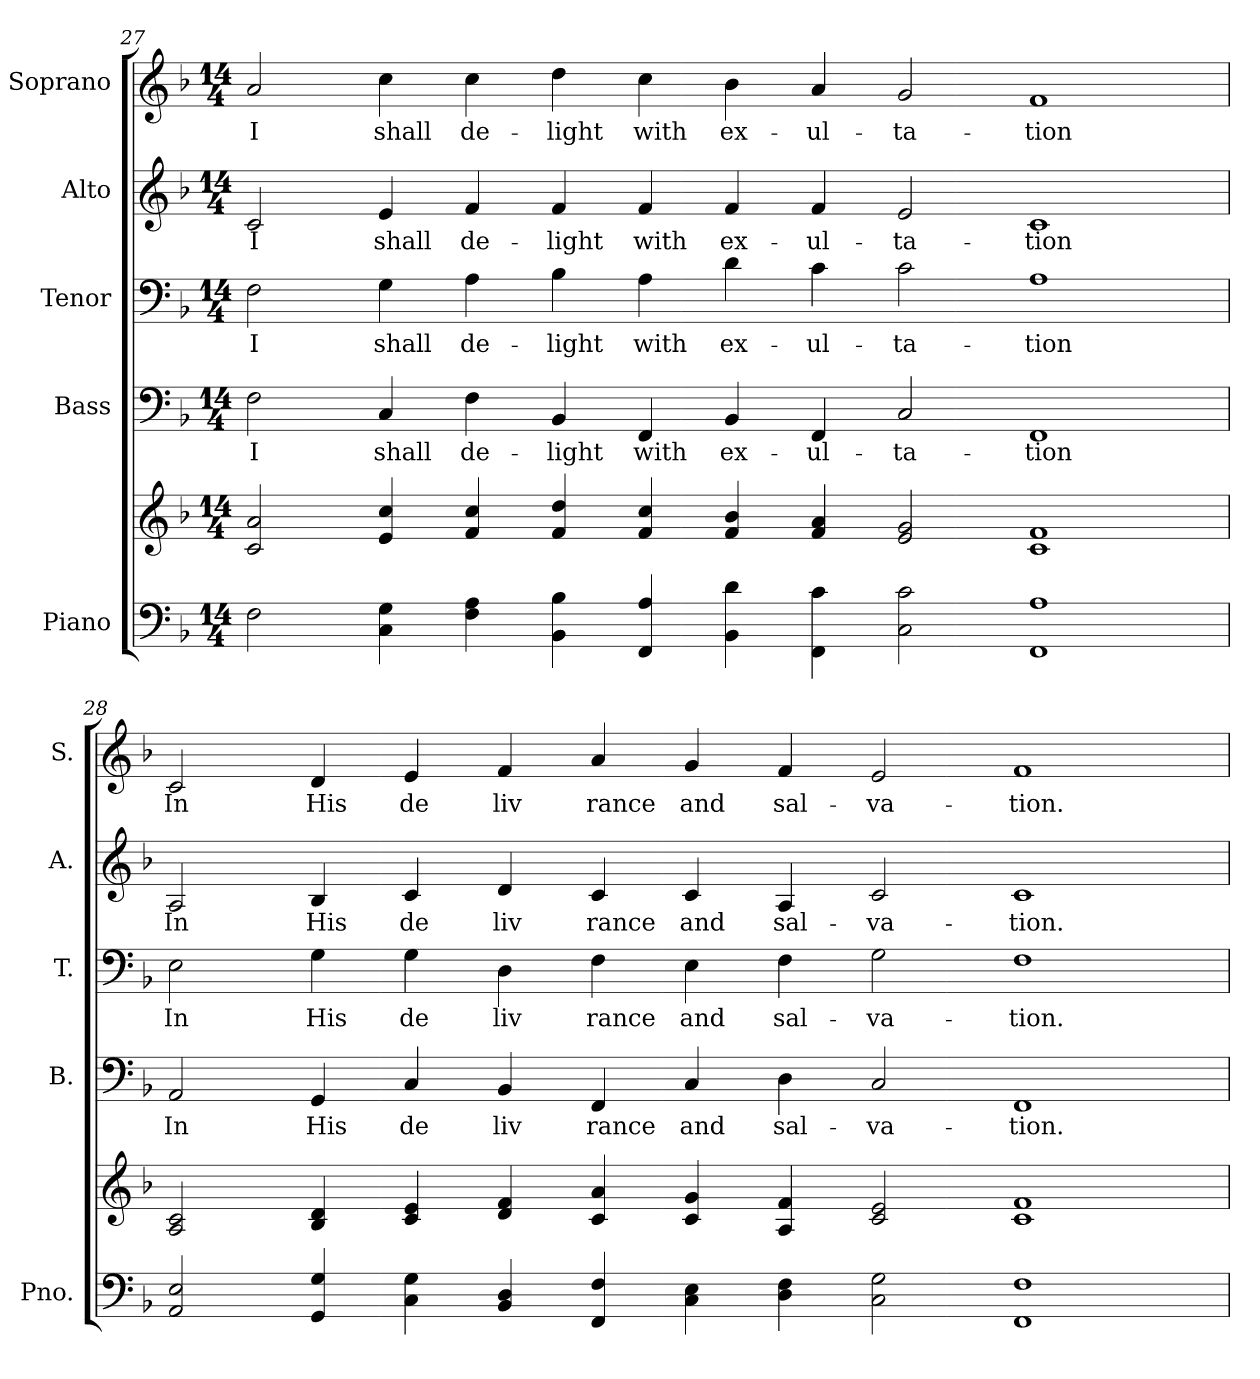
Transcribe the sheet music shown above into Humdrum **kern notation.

**kern	**kern	**kern	**text	**kern	**text	**kern	**text	**kern	**text
*part5	*part5	*part4	*part4	*part3	*part3	*part2	*part2	*part1	*part1
*staff6	*staff5	*staff4	*staff4	*staff3	*staff3	*staff2	*staff2	*staff1	*staff1
*I"Piano	*	*I"Bass	*	*I"Tenor	*	*I"Alto	*	*I"Soprano	*
*I'Pno.	*	*I'B.	*	*I'T.	*	*I'A.	*	*I'S.	*
!!LO:PB:g=z
*clefF4	*clefG2	*clefF4	*	*clefF4	*	*clefG2	*	*clefG2	*
*k[b-]	*k[b-]	*k[b-]	*	*k[b-]	*	*k[b-]	*	*k[b-]	*
*F:	*F:	*F:	*	*F:	*	*F:	*	*F:	*
*M14/4	*M14/4	*M14/4	*	*M14/4	*	*M14/4	*	*M14/4	*
=27	=27	=27	=27	=27	=27	=27	=27	=27	=27
!	!	!	!LO:LY:b:color=#000000	!	!	!	!	!	!
!	!	!	!	!	!LO:LY:b:color=#000000	!	!	!	!
!	!	!	!	!	!	!	!LO:LY:b:color=#000000	!	!
!	!	!	!	!	!	!	!	!	!LO:LY:b:color=#000000
2Fi\	2ci/ 2ai	2Fi\	I	2Fi\	I	2ci/	I	2ai/	I
!	!	!	!LO:LY:b:color=#000000	!	!	!	!	!	!
!	!	!	!	!	!LO:LY:b:color=#000000	!	!	!	!
!	!	!	!	!	!	!	!LO:LY:b:color=#000000	!	!
!	!	!	!	!	!	!	!	!	!LO:LY:b:color=#000000
4Ci\ 4Gi	4ei/ 4cci	4Ci/	shall	4Gi\	shall	4ei/	shall	4cci\	shall
!	!	!	!LO:LY:b:color=#000000	!	!	!	!	!	!
!	!	!	!	!	!LO:LY:b:color=#000000	!	!	!	!
!	!	!	!	!	!	!	!LO:LY:b:color=#000000	!	!
!	!	!	!	!	!	!	!	!	!LO:LY:b:color=#000000
4Fi\ 4Ai	4fi/ 4cci	4Fi\	de-	4Ai\	de-	4fi/	de-	4cci\	de-
!	!	!	!LO:LY:b:color=#000000	!	!	!	!	!	!
!	!	!	!	!	!LO:LY:b:color=#000000	!	!	!	!
!	!	!	!	!	!	!	!LO:LY:b:color=#000000	!	!
!	!	!	!	!	!	!	!	!	!LO:LY:b:color=#000000
4BB-i\ 4B-i	4fi/ 4ddi	4BB-i/	-light	4B-i\	-light	4fi/	-light	4ddi\	-light
!	!	!	!LO:LY:b:color=#000000	!	!	!	!	!	!
!	!	!	!	!	!LO:LY:b:color=#000000	!	!	!	!
!	!	!	!	!	!	!	!LO:LY:b:color=#000000	!	!
!	!	!	!	!	!	!	!	!	!LO:LY:b:color=#000000
4FFi/ 4Ai	4fi/ 4cci	4FFi/	with	4Ai\	with	4fi/	with	4cci\	with
!	!	!	!LO:LY:b:color=#000000	!	!	!	!	!	!
!	!	!	!	!	!LO:LY:b:color=#000000	!	!	!	!
!	!	!	!	!	!	!	!LO:LY:b:color=#000000	!	!
!	!	!	!	!	!	!	!	!	!LO:LY:b:color=#000000
4BB-i\ 4di	4fi/ 4b-i	4BB-i/	ex-	4di\	ex-	4fi/	ex-	4b-i\	ex-
!	!	!	!LO:LY:b:color=#000000	!	!	!	!	!	!
!	!	!	!	!	!LO:LY:b:color=#000000	!	!	!	!
!	!	!	!	!	!	!	!LO:LY:b:color=#000000	!	!
!	!	!	!	!	!	!	!	!	!LO:LY:b:color=#000000
4FFi\ 4ci	4fi/ 4ai	4FFi/	-ul-	4ci\	-ul-	4fi/	-ul-	4ai/	-ul-
!	!	!	!LO:LY:b:color=#000000	!	!	!	!	!	!
!	!	!	!	!	!LO:LY:b:color=#000000	!	!	!	!
!	!	!	!	!	!	!	!LO:LY:b:color=#000000	!	!
!	!	!	!	!	!	!	!	!	!LO:LY:b:color=#000000
2Ci\ 2ci	2ei/ 2gi	2Ci/	-ta-	2ci\	-ta-	2ei/	-ta-	2gi/	-ta-
!	!	!	!LO:LY:b:color=#000000	!	!	!	!	!	!
!	!	!	!	!	!LO:LY:b:color=#000000	!	!	!	!
!	!	!	!	!	!	!	!LO:LY:b:color=#000000	!	!
!	!	!	!	!	!	!	!	!	!LO:LY:b:color=#000000
1FFi 1Ai	1ci 1fi	1FFi	-tion	1Ai	-tion	1ci	-tion	1fi	-tion
!!LO:PB:g=z
=28	=28	=28	=28	=28	=28	=28	=28	=28	=28
!	!	!	!LO:LY:b:color=#000000	!	!	!	!	!	!
!	!	!	!	!	!LO:LY:b:color=#000000	!	!	!	!
!	!	!	!	!	!	!	!LO:LY:b:color=#000000	!	!
!	!	!	!	!	!	!	!	!	!LO:LY:b:color=#000000
2AAi/ 2Ei	2Ai/ 2ci	2AAi/	In	2Ei\	In	2Ai/	In	2ci/	In
!	!	!	!LO:LY:b:color=#000000	!	!	!	!	!	!
!	!	!	!	!	!LO:LY:b:color=#000000	!	!	!	!
!	!	!	!	!	!	!	!LO:LY:b:color=#000000	!	!
!	!	!	!	!	!	!	!	!	!LO:LY:b:color=#000000
4GGi/ 4Gi	4B-i/ 4di	4GGi/	His	4Gi\	His	4B-i/	His	4di/	His
!	!	!	!LO:LY:b:color=#000000	!	!	!	!	!	!
!	!	!	!	!	!LO:LY:b:color=#000000	!	!	!	!
!	!	!	!	!	!	!	!LO:LY:b:color=#000000	!	!
!	!	!	!	!	!	!	!	!	!LO:LY:b:color=#000000
4Ci\ 4Gi	4ci/ 4ei	4Ci/	de	4Gi\	de	4ci/	de	4ei/	de
!	!	!	!LO:LY:b:color=#000000	!	!	!	!	!	!
!	!	!	!	!	!LO:LY:b:color=#000000	!	!	!	!
!	!	!	!	!	!	!	!LO:LY:b:color=#000000	!	!
!	!	!	!	!	!	!	!	!	!LO:LY:b:color=#000000
4BB-i/ 4Di	4di/ 4fi	4BB-i/	liv	4Di\	liv	4di/	liv	4fi/	liv
!	!	!	!LO:LY:b:color=#000000	!	!	!	!	!	!
!	!	!	!	!	!LO:LY:b:color=#000000	!	!	!	!
!	!	!	!	!	!	!	!LO:LY:b:color=#000000	!	!
!	!	!	!	!	!	!	!	!	!LO:LY:b:color=#000000
4FFi/ 4Fi	4ci/ 4ai	4FFi/	rance	4Fi\	rance	4ci/	rance	4ai/	rance
!	!	!	!LO:LY:b:color=#000000	!	!	!	!	!	!
!	!	!	!	!	!LO:LY:b:color=#000000	!	!	!	!
!	!	!	!	!	!	!	!LO:LY:b:color=#000000	!	!
!	!	!	!	!	!	!	!	!	!LO:LY:b:color=#000000
4Ci\ 4Ei	4ci/ 4gi	4Ci/	and	4Ei\	and	4ci/	and	4gi/	and
!	!	!	!LO:LY:b:color=#000000	!	!	!	!	!	!
!	!	!	!	!	!LO:LY:b:color=#000000	!	!	!	!
!	!	!	!	!	!	!	!LO:LY:b:color=#000000	!	!
!	!	!	!	!	!	!	!	!	!LO:LY:b:color=#000000
4Di\ 4Fi	4Ai/ 4fi	4Di\	sal-	4Fi\	sal-	4Ai/	sal-	4fi/	sal-
!	!	!	!LO:LY:b:color=#000000	!	!	!	!	!	!
!	!	!	!	!	!LO:LY:b:color=#000000	!	!	!	!
!	!	!	!	!	!	!	!LO:LY:b:color=#000000	!	!
!	!	!	!	!	!	!	!	!	!LO:LY:b:color=#000000
2Ci\ 2Gi	2ci/ 2ei	2Ci/	-va-	2Gi\	-va-	2ci/	-va-	2ei/	-va-
!	!	!	!LO:LY:b:color=#000000	!	!	!	!	!	!
!	!	!	!	!	!LO:LY:b:color=#000000	!	!	!	!
!	!	!	!	!	!	!	!LO:LY:b:color=#000000	!	!
!	!	!	!	!	!	!	!	!	!LO:LY:b:color=#000000
1FFi 1Fi	1ci 1fi	1FFi	-tion.	1Fi	-tion.	1ci	-tion.	1fi	-tion.
=	=	=	=	=	=	=	=	=	=
*-	*-	*-	*-	*-	*-	*-	*-	*-	*-
